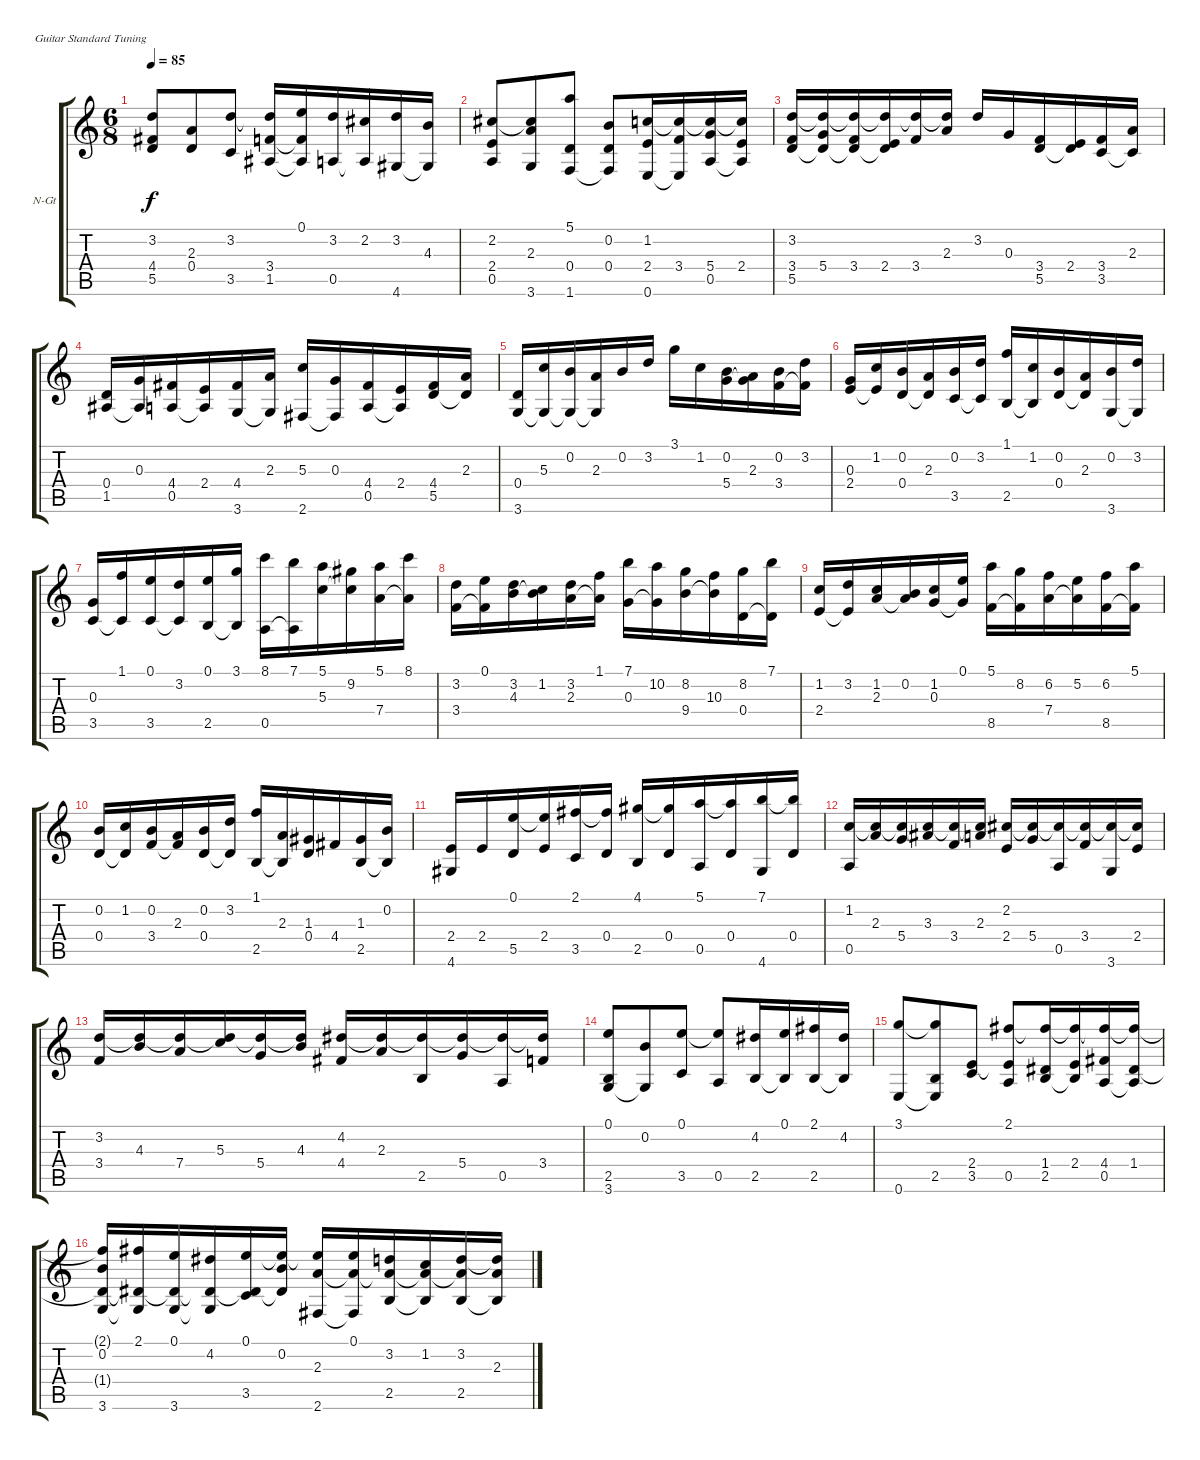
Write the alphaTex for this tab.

\bracketExtendMode groupsimilarinstruments
\firstSystemTrackNameOrientation horizontal
\otherSystemsTrackNameOrientation horizontal
\track ("Track 1" "N-Gt") {instrument acousticguitarnylon}
\staff {score tabs}
\tuning (E4 B3 G3 D3 A2 E2)
\ts (6 8)
\tempo 85
\clef g2
\ks c
(3.2 4.4 5.5).8{dy f} (2.3 0.4).8 (3.2 3.5).8 (3.2{t} 3.4 1.5).16 (0.1 3.4{t} 1.5{t}).16 (3.2 0.5).16 (2.2 0.5{t}).16 (3.2 4.6).16 (4.3 4.6{t}).16 |
(2.2 2.4 0.5).8 (2.2{t} 2.3 3.6).8 (5.1 0.4 1.6).8 (0.2 0.4 1.6{t}).8 (1.2 2.4 0.6).16 (3.4 0.6{t} 1.2{t}).16 (5.4 0.5 1.2{t}).16 (1.2{t} 2.4 0.5{t}).16 |
(3.2 3.4 5.5).16 (5.4 5.5{t} 3.2{t}).16 (3.4 5.5{t} 3.2{t}).16 (2.4 5.5{t} 3.2{t}).16 (3.4 3.2{t}).16 (3.2{t} 2.3).16 3.2.16 0.3.16 (3.4 5.5).16 (2.4 5.5{t}).16 (3.4 3.5).16 (2.3 3.5{t}).16 |
(0.4 1.5).16 (0.3 1.5{t}).16 (4.4 0.5).16 (2.4 0.5{t}).16 (4.4 3.6).16 (2.3 3.6{t}).16 (5.3 2.6).16 (0.3 2.6{t}).16 (4.4 0.5).16 (2.4 0.5{t}).16 (4.4 5.5).16 (2.3 5.5{t}).16 |
(0.4 3.6).16 (5.3 3.6{t}).16 (0.2 3.6{t}).16 (2.3 3.6{t}).16 0.2.16 3.2.16 3.1.16 1.2.16 (0.2 5.4).16 (2.3 5.4{t}).16 (0.2 3.4).16 (3.2 3.4{t}).16 |
(0.3 2.4).16 (1.2 2.4{t}).16 (0.2 0.4).16 (2.3 0.4{t}).16 (0.2 3.5).16 (3.2 3.5{t}).16 (1.1 2.5).16 (1.2 2.5{t}).16 (0.2 0.4).16 (2.3 0.4{t}).16 (0.2 3.6).16 (3.2 3.6{t}).16 |
(0.3 3.5).16 (1.1 3.5{t}).16 (0.1 3.5).16 (3.2 3.5{t}).16 (0.1 2.5).16 (3.1 2.5{t}).16 (8.1 0.5).16 (7.1 0.5{t}).16 (5.1 5.3).16 (9.2 5.3{t}).16 (5.1 7.4).16 (8.1 7.4{t}).16 |
(3.2 3.4).16 (0.1 3.4{t}).16 (3.2 4.3).16 (1.2 4.3{t}).16 (3.2 2.3).16 (1.1 2.3{t}).16 (7.1 0.3).16 (10.2 0.3{t}).16 (8.2 9.4).16 (10.3 9.4{t}).16 (8.2 0.4).16 (7.1 0.4{t}).16 |
(1.2 2.4).16 (3.2 2.4{t}).16 (1.2 2.3).16 (0.2 2.3{t}).16 (1.2 0.3).16 (0.1 0.3{t}).16 (5.1 8.5).16 (8.2 8.5{t}).16 (6.2 7.4).16 (5.2 7.4{t}).16 (6.2 8.5).16 (5.1 8.5{t}).16 |
(0.2 0.4).16 (1.2 0.4{t}).16 (0.2 3.4).16 (2.3 3.4{t}).16 (0.2 0.4).16 (3.2 0.4{t}).16 (1.1 2.5).16 (2.3 2.5{t}).16 (1.3 0.4).16 4.4.16 (1.3 2.5).16 (0.2 2.5{t}).16 |
(2.4 4.6).16 2.4.16 (0.1 5.5).16 (0.1{t} 2.4).16 (2.1 3.5).16 (2.1{t} 0.4).16 (4.1 2.5).16 (4.1{t} 0.4).16 (5.1 0.5).16 (5.1{t} 0.4).16 (7.1 4.6).16 (7.1{t} 0.4).16 |
(1.2 0.5).16 (2.3 1.2{t}).16 (5.4 1.2{t}).16 (3.3 1.2{t}).16 (3.4 1.2{t}).16 (1.2{t} 2.3).16 (2.2 2.4).16 (5.4 2.2{t}).16 (0.5 2.2{t}).16 (3.4 2.2{t}).16 (3.6 2.2{t}).16 (2.2{t} 2.4).16 |
(3.2 3.4).16 (4.3 3.2{t}).16 (7.4 3.2{t}).16 (5.3 3.2{t}).16 (5.4 3.2{t}).16 (3.2{t} 4.3).16 (4.2 4.4).16 (2.3 4.2{t}).16 (2.5 4.2{t}).16 (5.4 4.2{t}).16 (0.5 4.2{t}).16 (4.2{t} 3.4).16 |
(0.1 2.5 3.6).8 (0.2 3.6{t}).8 (0.1 3.5).8 (0.1{t} 0.5).8 (4.2 2.5).16 (0.1 2.5{t}).16 (2.1 2.5).16 (4.2 2.5{t}).16 |
(3.1 0.6).8 (3.1{t} 2.5 0.6{t}).8 (2.4 3.5).8 (2.1 2.4{t} 0.5).8 (1.4 2.5 2.1{t}).16 (2.4 2.5{t} 2.1{t}).16 (4.4 0.5 2.1{t}).16 (1.4 0.5{t} 2.1{t}).16 |
(2.1{t} 0.2 3.6 1.4{t}).16 (2.1 3.6{t} 1.4{t}).16 (0.1 3.6 1.4{t}).16 (4.2 3.6{t} 1.4{t}).16 (0.1 3.5 1.4{t}).16 (0.2 1.4{t} 0.1{t}).16 (0.1{t} 2.3 2.6).16 (0.1 2.6{t} 2.3{t}).16 (3.2 2.5 2.3{t}).16 (1.2 2.5{t} 2.3{t}).16 (3.2 2.3{t} 2.5).16 (2.3 2.5{t} 3.2{t}).16
